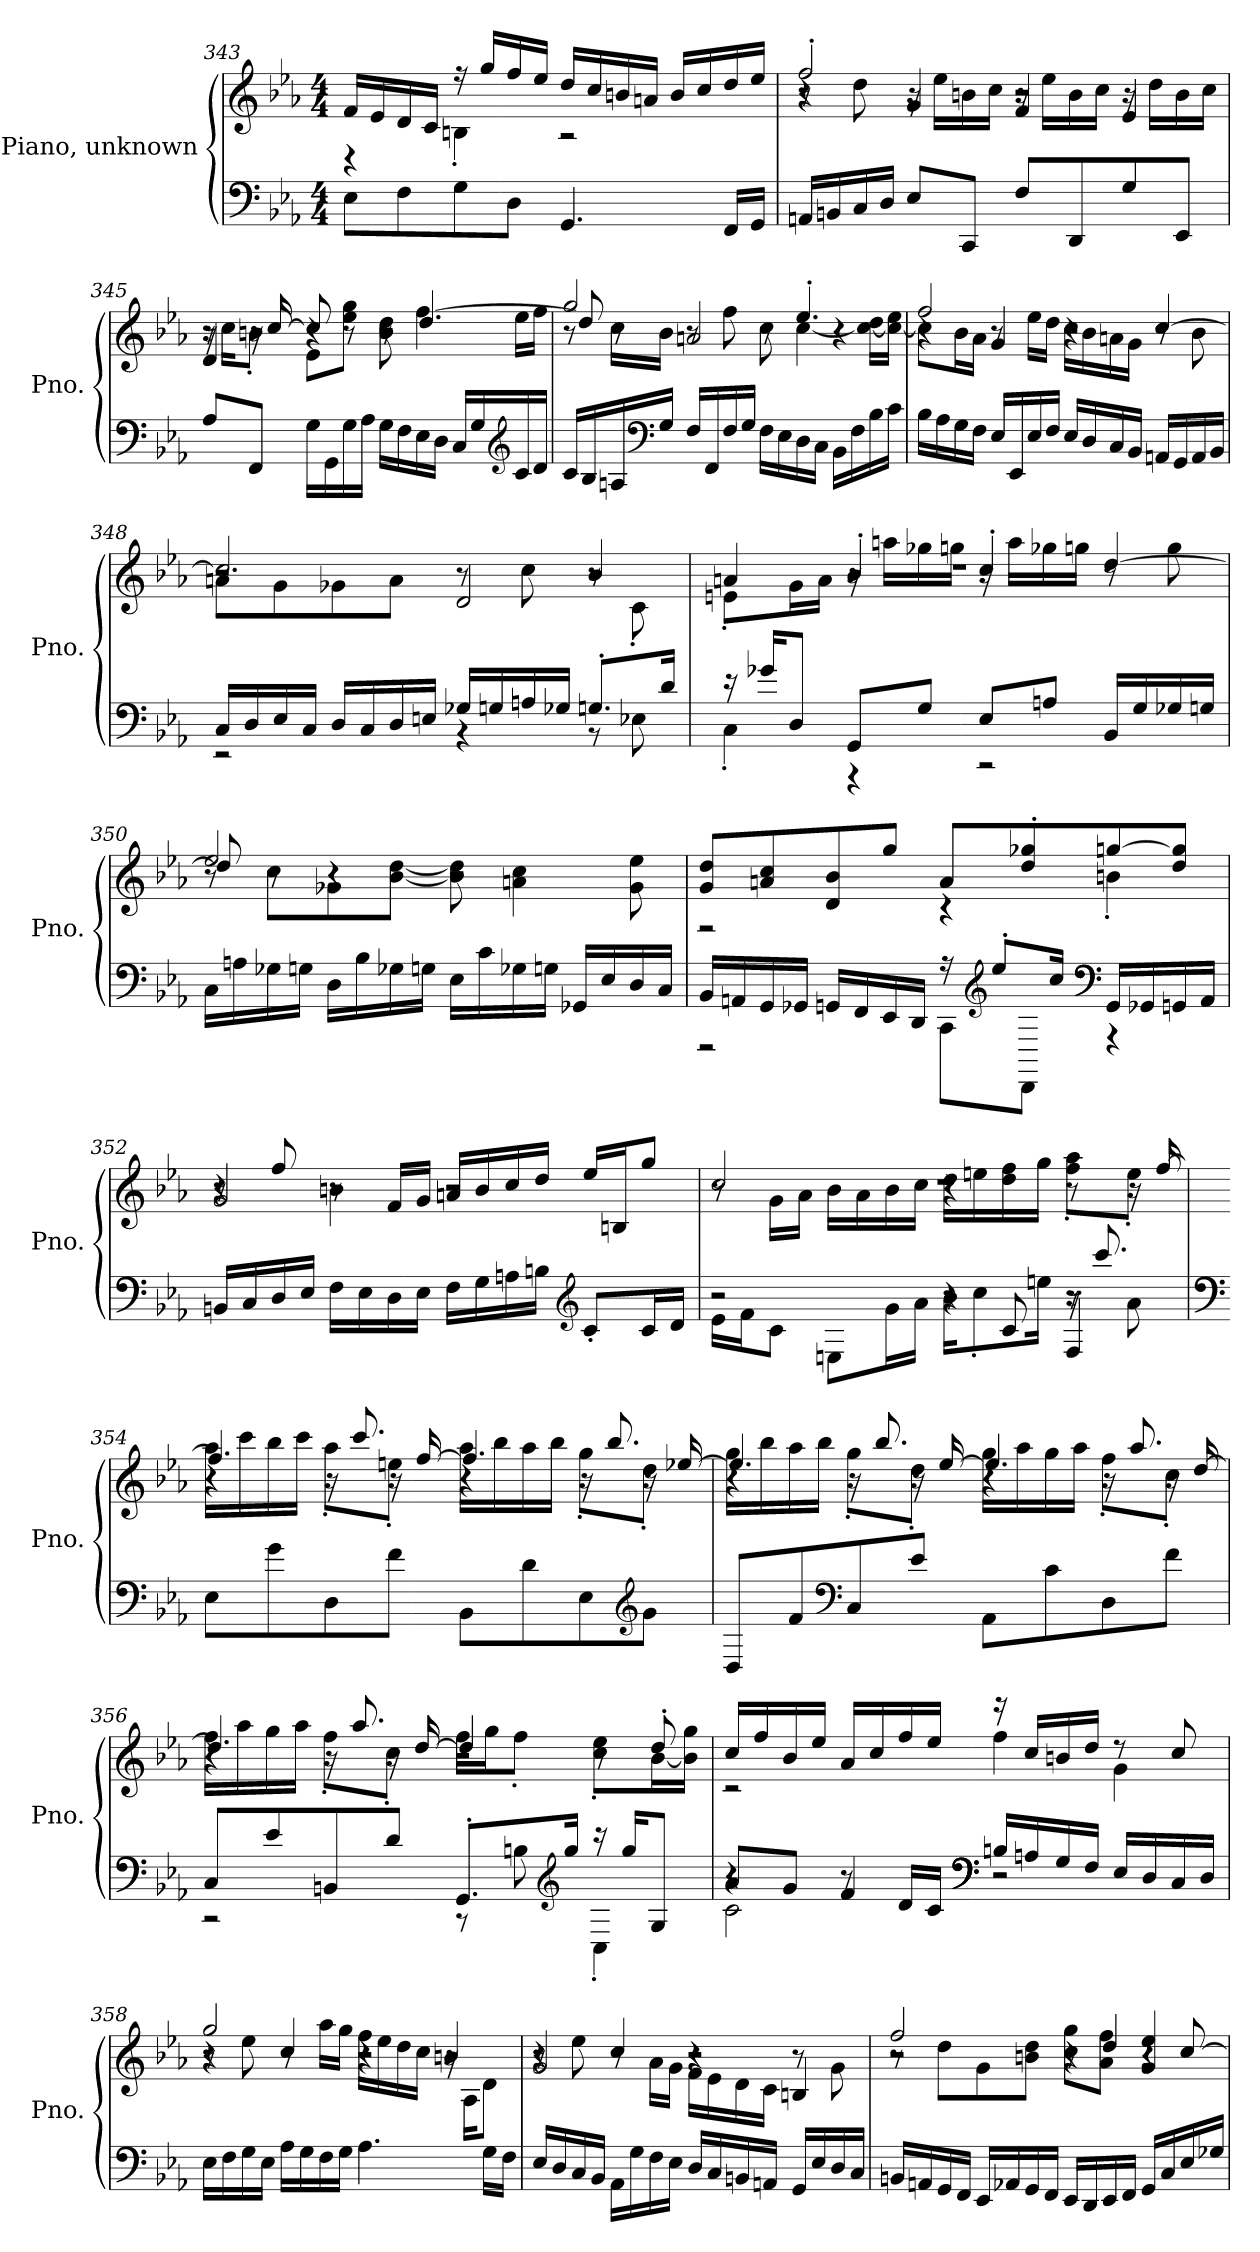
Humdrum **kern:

**kern	**kern
*part1	*part1
*staff2	*staff1
*I"Piano, unknown	*
*I'Pno.	*
!!LO:LB:g=z
*clefF4	*clefG2
*k[b-e-a-]	*k[b-e-a-]
*M4/4	*M4/4
=343	=343
*	*^
8E-\L	16f/LL	4r
.	16e-/	.
8F\	16d/	.
.	16c/JJ	.
8G\	16r	4Bn'\
.	16gg/LL	.
8D\J	16ff/	.
.	16ee-/JJ	.
4.GG/	16dd/LL	2r
.	16cc/	.
.	16bn/	.
.	16an/JJ	.
.	16b/LL	.
.	16cc/	.
16FF/LL	16dd/	.
16GG/JJ	16ee-/JJ	.
=344	=344	=344
*	*	*^
16AAn/LL	2ff'/	8r	4r
16BBn/	.	.	.
16C/	.	8dd\	.
16D/JJ	.	.	.
8E-/L	.	16r	4g/
.	.	16ee-\LL	.
8CC/J	.	16bn\	.
.	.	16cc\JJ	.
8F/L	2r	16r	4f/
.	.	16ee-\LL	.
8DD/	.	16b\	.
.	.	16cc\JJ	.
8G/	.	16r	4e-/
.	.	16dd\LL	.
8EE-/J	.	16b\	.
.	.	16cc\JJ	.
!!LO:LB:g=z	!!	!!
=345	=345	=345	=345
8A-/L	4d/	16r	8r
.	.	16cc\KL	.
8FF/J	.	8bn'\J	16r
.	.	.	[16cc/
16G\LL	4r	8e-\L	8cc/]
16GG\	.	.	.
16G\	.	8ee-\ 8gg\J	8r
16A-\JJ	.	.	.
16G\LL	2r	8b\ 8dd\	8r
16F\	.	.	.
16E-\	.	4ff\	[4.dd/
16D\JJ	.	.	.
16C/LL	.	.	.
16G/	.	.	.
*clefG2	*	*	*
16c/	.	16ee-\LL	.
16d/JJ	.	16ff\JJ	.
=346	=346	=346	=346
16c/LL	2gg/	8r	8dd/]
16B-/	.	.	.
16An/	.	16cc\LL	8r
*clefF4	*	*	*
16G/JJ	.	16b-\JJ	.
16F/LL	.	8r	2an/
16FF/	.	.	.
16F/	.	8ff\	.
16G/JJ	.	.	.
16F\LL	8r	8cc\	.
16E-\	.	.	.
16D\	4.ee-'/	[4cc\	.
16C\JJ	.	.	.
16BB-\LL	.	.	4r
16F\	.	.	.
16B-\	.	16cc\_ 16dd\LL	.
16c\JJ	.	16cc\_ 16ee-\JJ	.
!!LO:LB:g=z	!!	!!
=347	=347	=347	=347
16B-\LL	2ff/	8cc\L]	4r
16A-\	.	.	.
16G\	.	16b-\L	.
16F\JJ	.	16a-\JJ	.
16E-/LL	.	8r	4g/
16EE-/	.	.	.
16E-/	.	16ee-\LL	.
16F/JJ	.	16dd\JJ	.
16E-/LL	4r	16cc\LL	2r
16D/	.	16b-\	.
16C/	.	16an\	.
16BB-/JJ	.	16g\JJ	.
16AAn/LL	[4cc/	8r	.
16GG/	.	.	.
16AA/	.	8b-\	.
16BB-/JJ	.	.	.
=348	=348	=348	=348
*^	*	*	*
16C/LL	2r	2.cc/]	8an\L	2r
16D/	.	.	.	.
16E-/	.	.	8g\	.
16C/JJ	.	.	.	.
16D/LL	.	.	8g-X\	.
16C/	.	.	.	.
16D/	.	.	8a\J	.
16En/JJ	.	.	.	.
16G-X/LL	4r	.	8r	2d/
16Gn/	.	.	.	.
16An/	.	.	8cc\	.
16G-X/JJ	.	.	.	.
8.Gn'/L	8r	4b-/	8r	.
.	8E-X\	.	8c'\	.
16d/Jk	.	.	.	.
!!LO:LB:g=z	!!	!!
=349	=349	=349	=349	=349
16r	4C'\	1r	8en'\L	4an/
16g-X/KL	.	.	.	.
8D/J	.	.	16g\L	.
.	.	.	16a\JJ	.
8GG/L	4r	.	16r	4b-'/
.	.	.	16aan\LL	.
8G/J	.	.	16gg-X\	.
.	.	.	16ggn\JJ	.
8E-/L	2r	.	16r	4cc'/
.	.	.	16aa\LL	.
8An/J	.	.	16gg-X\	.
.	.	.	16ggn\JJ	.
16BB-/LL	.	.	8r	[4dd/
16G/	.	.	.	.
16G-X/	.	.	8gg\	.
16Gn/JJ	.	.	.	.
*v	*v	*	*	*
=350	=350	=350	=350
16C\LL	2ee-/	8r	8dd/]
16An\	.	.	.
16G-X\	.	8cc\L	8r
16Gn\JJ	.	.	.
16D\LL	.	8g-X\	4r
16B-\	.	.	.
16G-X\	.	[8b-\ [8dd\J	.
16Gn\JJ	.	.	.
16E-\LL	2r	8b-\] 8dd\]	2r
16c\	.	.	.
16G-X\	.	4an\ 4cc\	.
16Gn\JJ	.	.	.
16GG-X/LL	.	.	.
16E-/	.	.	.
16D/	.	8g-\ 8ee-\	.
16C/JJ	.	.	.
*	*	*v	*v
!!LO:LB:g=z
=351	=351	=351
*^	*	*
16BB-/LL	2r	8g/ 8dd/L	2r
16AAn/	.	.	.
16GG/	.	8an/ 8cc/	.
16GG-X/JJ	.	.	.
16GGn/LL	.	8d/ 8b-/	.
16FF/	.	.	.
16EE-/	.	8gg/J	.
16DD/JJ	.	.	.
16r	8CC\L	8a/L	4r
*clefG2	*	*	*
8ee-'/L	.	.	.
.	8DD\J	8dd/' 8gg-X/'	.
16cc/Jk	.	.	.
*clefF4	*	*	*
16GG/LL	4r	[8ggn/	4bn'\
16GG-X/	.	.	.
16GGn/	.	8dd/ 8gg/]J	.
16AA/JJ	.	.	.
*v	*v	*	*
=352	=352	=352
*	*	*^
16BBn/LL	8r	4r	2g/
16C/	.	.	.
16D/	8ff/	.	.
16E-/JJ	.	.	.
16F\LL	8r	4bn\	.
16E-\	.	.	.
16D\	16f/LL	.	.
16E-\JJ	16g/JJ	.	.
16F\LL	16an/LL	2r	2r
16G\	16b/	.	.
16An\	16cc/	.	.
16Bn\JJ	16dd/JJ	.	.
*clefG2	*	*	*
8c'/L	16ee-/LL	.	.
.	16Bn/J	.	.
16c/L	8gg/J	.	.
16d/JJ	.	.	.
!!LO:PB:g=z	!!	!!
=353	=353	=353	=353
*^	*	*	*
*	*^	*	*	*
2r	16e-\LL	2r	1r	8r	2cc/
.	16f\J	.	.	.	.
.	8c\J	.	.	16g\LL	.
.	.	.	.	16a-\JJ	.
.	8En\L	.	.	16b-\LL	.
.	.	.	.	16a-\	.
.	16g\L	.	.	16b-\	.
.	16a-\JJ	.	.	16cc\JJ	.
4r	16b-\KL	8r	.	16dd\LL	4r
.	8cc'\	.	.	16een\	.
.	.	8c/	.	16dd\ 16ff\	.
.	16een\Jk	.	.	16gg\JJ	.
16r	8r	4F'/	.	8ff\' 8aa-\'L	8r
8.ccc/	.	.	.	.	.
.	8a-\	.	.	8ee'\J	16r
.	.	.	.	.	[16ff/
*v	*v	*v	*	*	*
!!LO:LB:g=z	!!	!!
=354	=354	=354	=354
*clefF4	*	*	*
8E-\L	4r	16aa-\LL	4.ff/]
.	.	16ccc\	.
8g\	.	16bb-\	.
.	.	16ccc\JJ	.
8D\	16r	8aa-'\L	.
.	8.ccc/	.	.
8f\J	.	8een'\J	16r
.	.	.	[16ff/
8BB-\L	4r	16aa-\LL	4.ff/]
.	.	16bb-\	.
8d\	.	16aa-\	.
.	.	16bb-\JJ	.
8E-\	16r	8gg'\L	.
.	8.bb-/	.	.
*clefG2	*	*	*
8g\J	.	8dd'\J	16r
.	.	.	[16ee-X/
!!LO:LB:g=z	!!	!!
=355	=355	=355	=355
8D/L	4r	16gg\LL	4.ee-/]
.	.	16bb-\	.
8f/	.	16aa-\	.
.	.	16bb-\JJ	.
*clefF4	*	*	*
8C/	16r	8gg'\L	.
.	8.bb-/	.	.
8e-/J	.	8dd'\J	16r
.	.	.	[16ee-/
8AA-\L	4r	16gg\LL	4.ee-/]
.	.	16aa-\	.
8c\	.	16gg\	.
.	.	16aa-\JJ	.
8D\	16r	8ff'\L	.
.	8.aa-/	.	.
8f\J	.	8cc'\J	16r
.	.	.	[16dd/
=356	=356	=356	=356
*^	*	*	*
8C/L	2r	4r	16ff\LL	4.dd/]
.	.	.	16aa-\	.
8e-/	.	.	16gg\	.
.	.	.	16aa-\JJ	.
8BBn/	.	16r	8ff'\L	.
.	.	8.aa-/	.	.
8d/J	.	.	8cc'\J	16r
.	.	.	.	[16dd/
8.GG'/L	8r	2r	16ff\LL	4dd/]
.	.	.	16gg\J	.
.	8Bn\	.	8ff'\J	.
*clefG2	*	*	*	*
16gg/Jk	.	.	.	.
16r	4C'\	.	8cc\' 8ee-\'L	8r
16gg/KL	.	.	.	.
8G/J	.	.	[16b-\L	8dd'/
.	.	.	16b-\] 16gg\JJ	.
*	*	*	*v	*v
!!LO:LB:g=z
=357	=357	=357	=357
*	*^	*	*
4r	2c\	8a-/L	16cc/LL	2r
.	.	.	16ff/	.
.	.	8g/J	16b-/	.
.	.	.	16ee-/JJ	.
4f/	.	8r	16a-/LL	.
.	.	.	16cc/	.
.	.	16d/LL	16ff/	.
.	.	16c/JJ	16ee-/JJ	.
*clefF4	*	*	*	*
2r	2r	16Bn/LL	16r	4ff\
.	.	16An/	16cc/LL	.
.	.	16G/	16bn/	.
.	.	16F/JJ	16dd/JJ	.
.	.	16E-/LL	8r	4g\
.	.	16D/	.	.
.	.	16C/	8cc/	.
.	.	16D/JJ	.	.
*v	*v	*v	*	*
=358	=358	=358
*	*	*^
16E-\LL	2gg/	8r	4r
16F\	.	.	.
16G\	.	8ee-\	.
16E-\JJ	.	.	.
16A-\LL	.	8r	4cc/
16G\	.	.	.
16F\	.	16aa-\LL	.
16G\JJ	.	16gg\JJ	.
4.A-\	2r	16ff\LL	4r
.	.	16ee-\	.
.	.	16dd\	.
.	.	16cc\JJ	.
.	.	16r	4bn/
.	.	16A-\KL	.
16G\LL	.	8d\J	.
16F\JJ	.	.	.
!!LO:LB:g=z	!!	!!
=359	=359	=359	=359
16E-/LL	4r	8r	2g/
16D/	.	.	.
16C/	.	8ee-\	.
16BB-/JJ	.	.	.
16AA-\LL	4cc/	8r	.
16G\	.	.	.
16F\	.	16a-\LL	.
16E-\JJ	.	16g\JJ	.
16D/LL	2r	16f\LL	4r
16C/	.	16e-\	.
16BBn/	.	16d\	.
16AAn/JJ	.	16c\JJ	.
16GG/LL	.	8r	4Bn/
16E-/	.	.	.
16D/	.	8g\	.
16C/JJ	.	.	.
=360	=360	=360	=360
16BBn/LL	2ff/	8r	2r
16AAn/	.	.	.
16GG/	.	8dd\L	.
16FF/JJ	.	.	.
16EE-/LL	.	8g\	.
16AA-X/	.	.	.
16GG/	.	8bn\ 8dd\J	.
16FF/JJ	.	.	.
16EE-/LL	8r	8cc\ 8gg\L	4r
16DD/	.	.	.
16EE-/	4dd/	8a-\ 8ff\J	.
16FF/JJ	.	.	.
16GG/LL	.	4r	4g/ 4ee-/
16C/	.	.	.
16E-/	[8cc/	.	.
16G-X/JJ	.	.	.
*	*v	*v	*v
=	=
*-	*-
